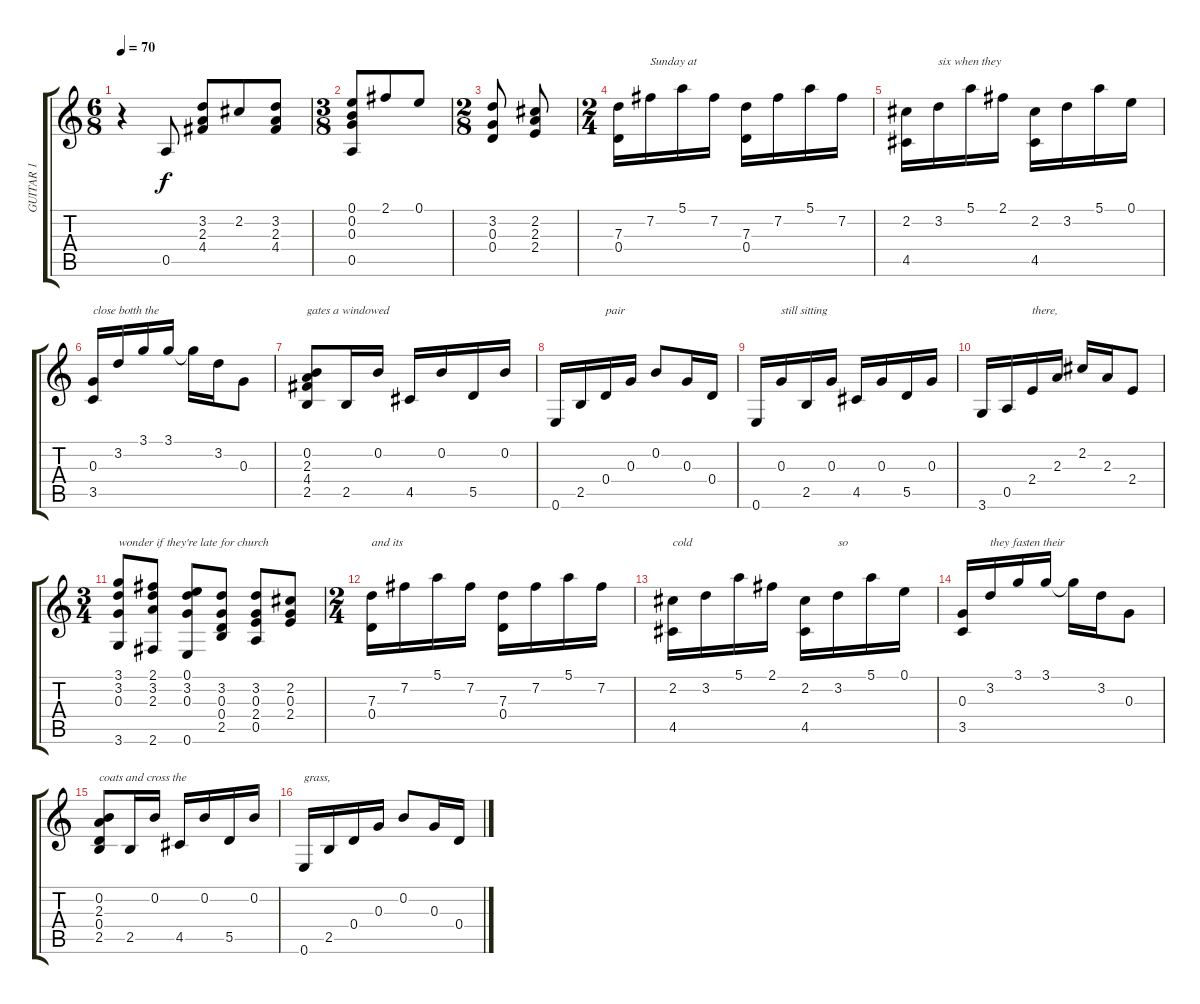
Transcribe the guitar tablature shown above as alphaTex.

\track ("GUITAR 1" "GUITAR 1") {instrument acousticguitarnylon}
\staff {score tabs}
\tuning (E4 B3 G3 D3 A2 E2) {hide}
\ts (6 8)
\tempo 70
\clef g2
\ks c
r.4{dy f volume 16 instrument electricguitarjazz} 0.5.8 (3.2 2.3 4.4).8 2.2.8 (3.2 2.3 4.4).8 |
\ts (3 8)
(0.1 0.2 0.3 0.5).8 2.1.8 0.1.8 |
\ts (2 8)
(3.2 0.3 0.4).8 (2.2 2.3 2.4).8 |
\ts (2 4)
(7.3 0.4).16 7.2.16{txt "Sunday at "} 5.1.16 7.2.16 (7.3 0.4).16 7.2.16 5.1.16 7.2.16 |
(2.2 4.5).16 3.2.16{txt "six when they"} 5.1.16 2.1.16 (2.2 4.5).16 3.2.16 5.1.16 0.1.16 |
(0.3 3.5).16{txt "close botth the"} 3.2.16 3.1.16 3.1.16 3.1{t}.16 3.2.16 0.3.8 |
(0.2 2.3 4.4 2.5).8{txt "gates a windowed"} 2.5.16 0.2.16 4.5.16 0.2.16 5.5.16 0.2.16 |
0.6.16 2.5.16 0.4.16{txt "pair"} 0.3.16 0.2.8 0.3.16 0.4.16 |
0.6.16 0.3.16{txt "still sitting"} 2.5.16 0.3.16 4.5.16 0.3.16 5.5.16 0.3.16 |
3.6.16 0.5.16 2.4.16{txt "there,"} 2.3.16 2.2.16 2.3.16 2.4.8 |
\ts (3 4)
(3.1 3.2 0.3 3.6).8{txt "wonder if they're late for church"} (2.1 3.2 2.3 2.6).8 (0.1 3.2 0.3 0.6).8 (3.2 0.3 0.4 2.5).8 (3.2 0.3 2.4 0.5).8 (2.2 0.3 2.4).8 |
\ts (2 4)
(7.3 0.4).16{txt "and its "} 7.2.16 5.1.16 7.2.16 (7.3 0.4).16 7.2.16 5.1.16 7.2.16 |
(2.2 4.5).16{txt "cold"} 3.2.16 5.1.16 2.1.16 (2.2 4.5).16 3.2.16{txt "so"} 5.1.16 0.1.16 |
(0.3 3.5).16 3.2.16{txt "they fasten their "} 3.1.16 3.1.16 3.1{t}.16 3.2.16 0.3.8 |
(0.2 2.3 0.4 2.5).8{txt "coats and cross the"} 2.5.16 0.2.16 4.5.16 0.2.16 5.5.16 0.2.16 |
0.6.16{txt "grass,"} 2.5.16 0.4.16 0.3.16 0.2.8 0.3.16 0.4.16
